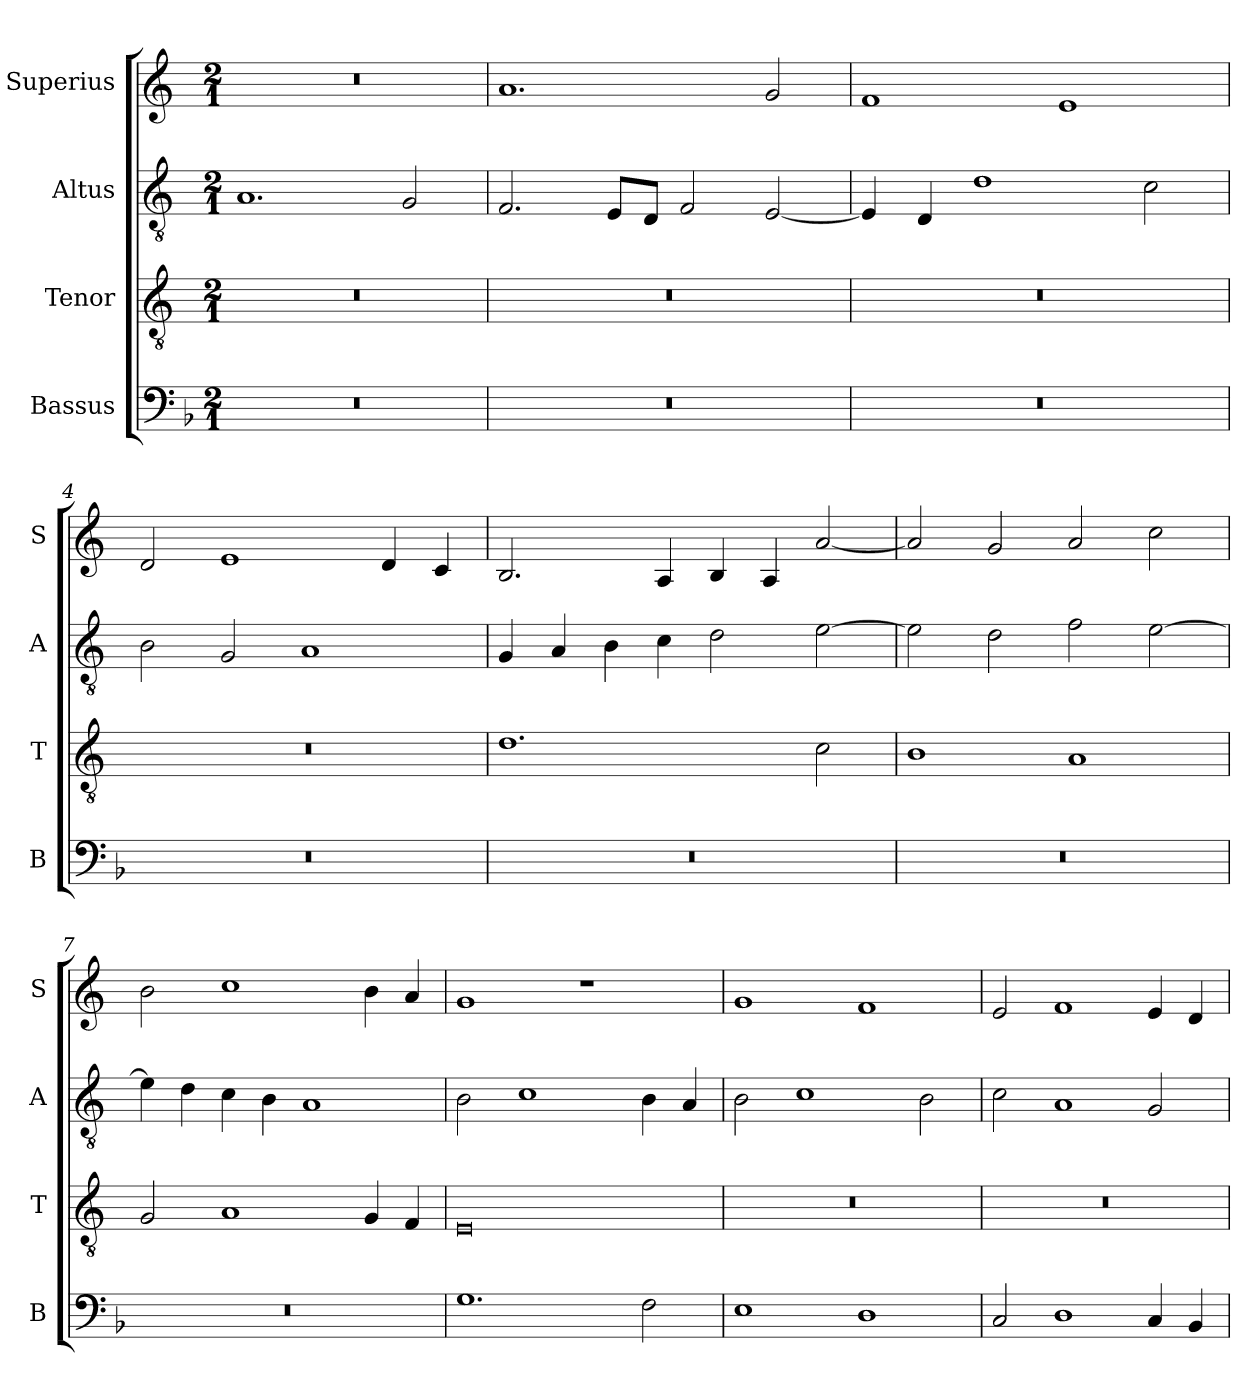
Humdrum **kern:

**kern	**kern	**kern	**kern
*part4	*part3	*part2	*part1
*staff4	*staff3	*staff2	*staff1
*I"Bassus	*I"Tenor	*I"Altus	*I"Superius
*I'B	*I'T	*I'A	*I'S
*clefF4	*clefGv2	*clefGv2	*clefG2
*k[b-]	*k[]	*k[]	*k[]
*M2/1	*M2/1	*M2/1	*M2/1
=1	=1	=1	=1
0r	0r	1.A	0r
.	.	2G/	.
=2	=2	=2	=2
0r	0r	2.F/	1.a
.	.	8E/L	.
.	.	8D/J	.
.	.	2F/	.
.	.	[2E/	2g/
=3	=3	=3	=3
0r	0r	4E/]	1f
.	.	4D/	.
.	.	1d	.
.	.	.	1e
.	.	2c\	.
=4	=4	=4	=4
0r	0r	2B\	2d/
.	.	2G/	1e
.	.	1A	.
.	.	.	4d/
.	.	.	4c/
=5	=5	=5	=5
0r	1.d	4G/	2.B/
.	.	4A/	.
.	.	4B\	.
.	.	4c\	4A/
.	.	2d\	4B/
.	.	.	4A/
.	2c\	[2e\	[2a/
=6	=6	=6	=6
0r	1B	2e\]	2a/]
.	.	2d\	2g/
.	1A	2f\	2a/
.	.	[2e\	2cc\
=7	=7	=7	=7
0r	2G/	4e\]	2b\
.	.	4d\	.
.	1A	4c\	1cc
.	.	4B\	.
.	.	1A	.
.	4G/	.	4b\
.	4F/	.	4a/
=8	=8	=8	=8
1.G	0E	2B\	1g
.	.	1c	.
.	.	.	1r
2F\	.	4B\	.
.	.	4A/	.
=9	=9	=9	=9
1E	0r	2B\	1g
.	.	1c	.
1D	.	.	1f
.	.	2B\	.
=10	=10	=10	=10
2C/	0r	2c\	2e/
1D	.	1A	1f
4C/	.	2G/	4e/
4BB-/	.	.	4d/
=	=	=	=
*-	*-	*-	*-
